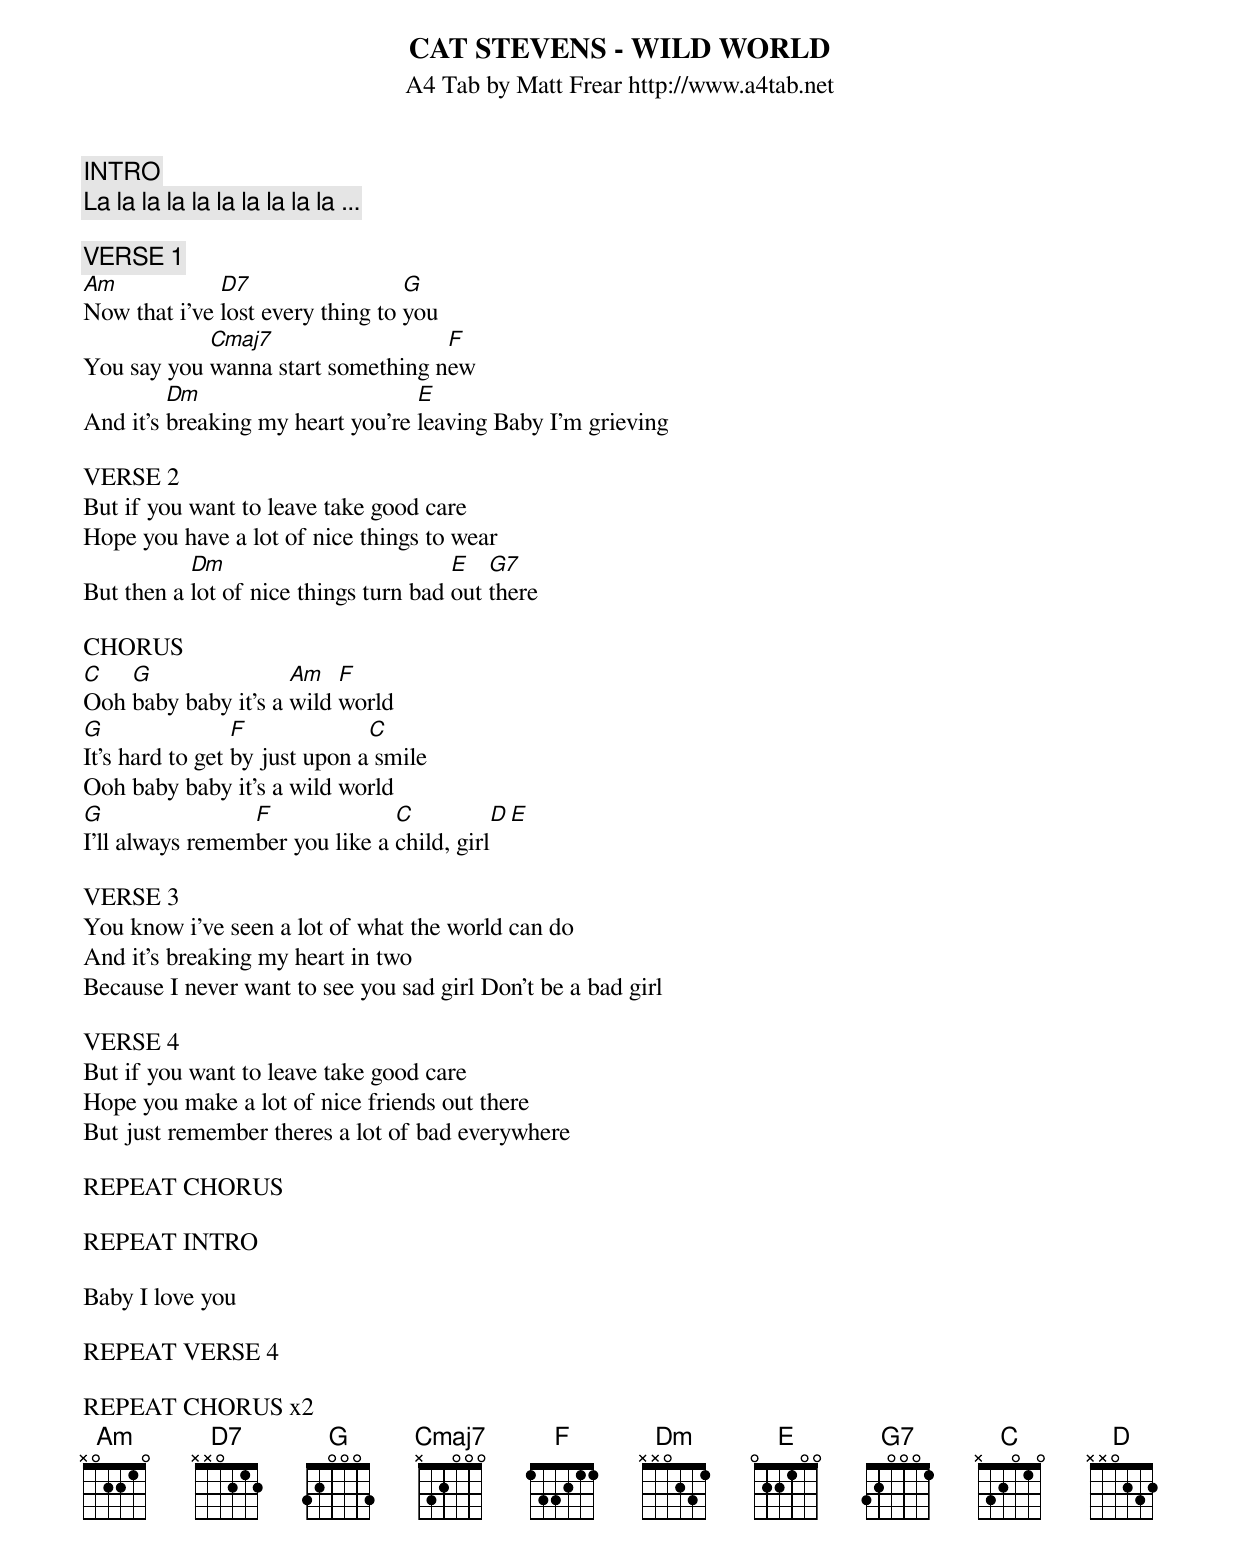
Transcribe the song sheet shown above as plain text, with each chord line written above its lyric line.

CAT STEVENS - WILD WORLD
A4 Tab by Matt Frear http://www.a4tab.net

INTRO
La la la la la la la la la la ...

VERSE 1
Am            D7                  G
Now that i've lost every thing to you
            Cmaj7                  F
You say you wanna start something new
         Dm                       E
And it's breaking my heart you're leaving Baby I'm grieving

VERSE 2
But if you want to leave take good care
Hope you have a lot of nice things to wear
           Dm                          E   G7
But then a lot of nice things turn bad out there

CHORUS
C   G                Am   F
Ooh baby baby it's a wild world
G                F             C
It's hard to get by just upon a smile
Ooh baby baby it's a wild world
G                F              C           D  E
I'll always remember you like a child, girl

VERSE 3
You know i've seen a lot of what the world can do
And it's breaking my heart in two
Because I never want to see you sad girl Don't be a bad girl

VERSE 4
But if you want to leave take good care
Hope you make a lot of nice friends out there
But just remember theres a lot of bad everywhere

REPEAT CHORUS

REPEAT INTRO

Baby I love you

REPEAT VERSE 4

REPEAT CHORUS x2
